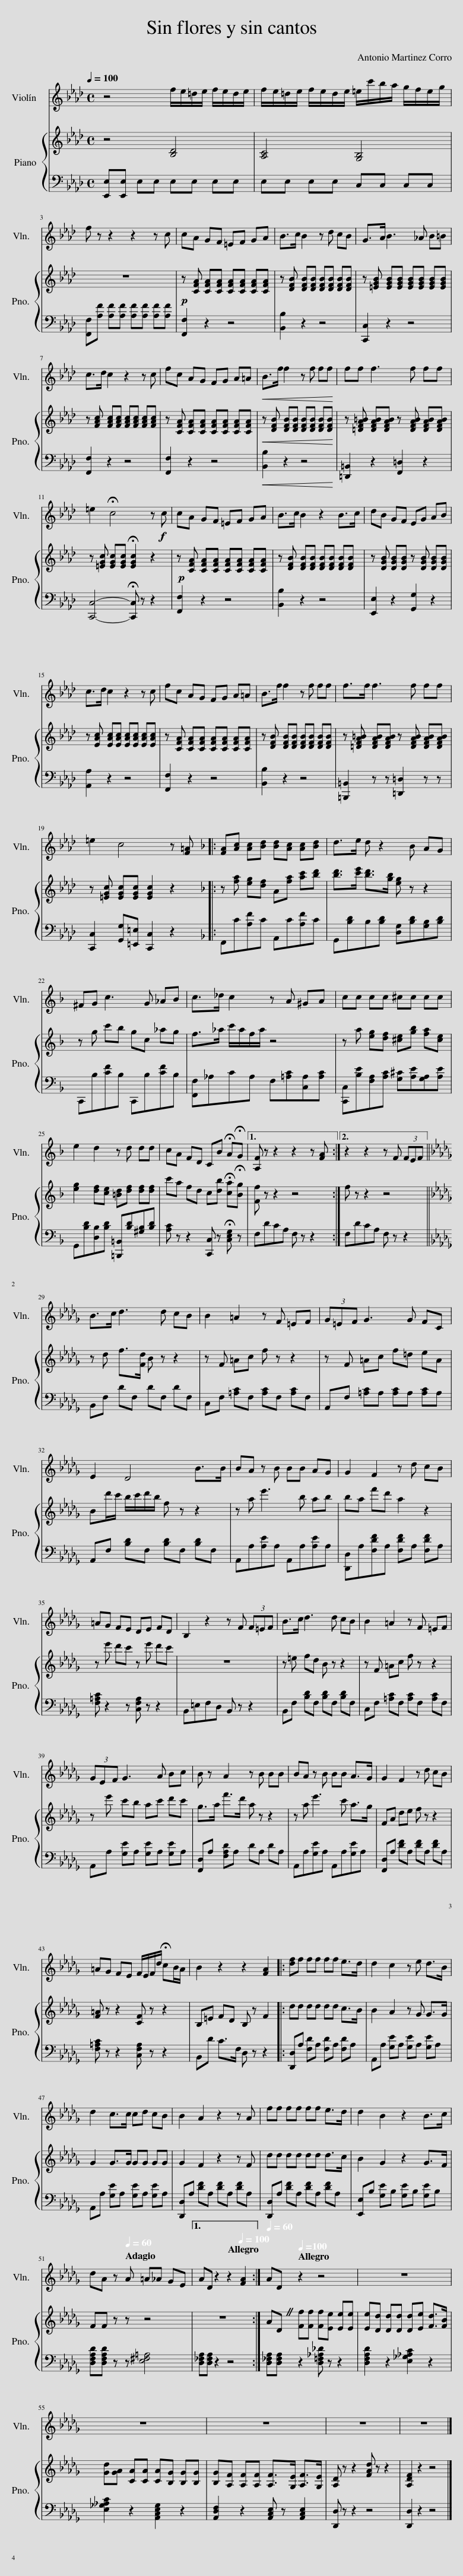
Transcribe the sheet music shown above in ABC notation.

X:1
%%score 1 { 2 | 3 }
L:1/8
Q:1/4=100
M:4/4
I:linebreak $
K:Ab
V:1 treble
V:2 treble
V:3 bass
V:1
 z4 f/e/=d/e/ f/e/d/e/ | f/e/=d/e/ f/e/d/e/ =e/c'/b/a/ g/f/e/g/ |$ f z z2 z2 z c | cA GF =EF GA | B>c B2 z d cB | %5
 G>A B3 _A B=B |$ c>d c2 z2 z c | fc AG FG A=A |!<(! B>f f2 z f ff!<)! | ff f3 f ff |$ %10
 =e2 !fermata!c4 z!f! c | cA GF =EF GA | B>c B2 z2 B>c | dB GF EG AB |$ c>d c2 z2 z c | %15
 fc AG FG A=A | B>f f2 z f ff | f>f f3 f ff |$ =e2 c4 z [F=A] |:[K:F] [FA][Ac] [Ac][Bd] [Bd][Ac] [Ac][Bd] | %20
 d>e d z2 B AG |$ ^FG c3 G _AB | c>_d c2 z A ^GA | cc cc ^cc cc |$ e2 d2 z d dd | %25
 cA FD CB !fermata!A!fermata!G |1 [A,F] z z2 z2 z [FA] :|2 z2 z2 z F (3FEF ||$[K:Db] B>c d3 d cB | B2 =A2 z F =EF | %30
 (3G=EF G3 G FC |$ E2 D4 B>B | BA z B BB AG | G2 F2 z d cB |$ =AG FE DE FD | %35
 B,2 z2 z F (3F=EF | B>c d3 d cB | B2 =A2 z F =EF |$ (3GEF G3 A Bc | B z A2 z B BB | %40
 BA z B BB A>G | G2 F2 z d cB |$ =AG FE F/E/F/d/ !fermata!cB/A/ | B2 z2 z2 [FA]2 |: [df]f ff ff e>d | %45
 d2 c2 z e d>B |$ d2 c>c cd cB | B2 A2 z2 z A | ff ff ff e>d | d2 B2 z2 B>c |$ %50
 dA z[Q:1/4=60] A =A_A GE |1 AD z2 z2[Q:1/4=100] [FA]2 :|[Q:1/4=60] AD[Q:1/4=100] z2 z4 | z8 |$ z8 | %55
 z8 | z8 | z8 |] %58
V:2
 z4 [B,D]4 | [A,C]4 [G,B,]4 |$ z8 |!p! z [CFA] [CFA][CFA] [CFA][CFA] [CFA][CFA] | z [DFB] [DFB][DFB] [DFB][DFB] [DFB][DFB] | %5
 z [=EGB] [EGB][EGB] [EGB][EGB] [EGB][EGB] |$ z [FAc] [FAc][FAc] [FAc][FAc] [FAc][FAc] | z [CFA] [CFA][CFA] [CFA][CFA] [CFA][CFA] |!<(! z [DFB] [DFB][DFB] [DFB][DFB] [DFB][DFB]!<)! | z [=DFA=B] [DFAB][DFAB] z [DFAB] [DFAB][DFAB] |$ %10
 z [=EGc] [EGc][EGc] !fermata![EGc]2 z2 | z [CFA] [CFA][CFA] [CFA][CFA] [CFA][CFA] | z [DFB] [DFB][DFB] [DFB][DFB] [DFB][DFB] | z [DGB] [DGB][DGB] z [DGB] [DGB][DGB] |$ z [EAc] [EAc][EAc] [EAc][EAc] [EAc][EAc] | %15
 z [CFA] [CFA][CFA] [CFA][CFA] [CFA][CFA] | z [DFB] [DFB][DFB] [DFB][DFB] [DFB][DFB] | z [=DFA=B] [DFAB][DFAB] z [DFAB] [DFAB][DFAB] |$ z [=EGc] [EGc][EGc] [EGc]2 z2 |:[K:F] z [fa] [eg][df] A[fa] [ac'][bd'] | %20
 [bd']>[c'e'] [bd']>[gb] [eg] z z2 |$ z g c'b gc _ag | f>_a c'/a/f/a/ z4 | z a [eg][df] [^ce][gb] [fa][ce] |$ [eg]2 [df][ce] [=Bd][df] [df][df] | %25
 c'a fd c[db] !fermata![ca]!fermata![Bg] |1 [Ff] z z2 z4 :|2 f z z2 z4 ||$[K:Db] z d f>[Fd] B z z2 | z F =Ac f z z2 | %30
 z F =Ac f=d eA |$ Bd'/c'/ b/c'/d'/b/ f z z2 | z a e'3 b ab | ba f'd' a2 z2 |$ z e' d'c' z e' d'c' | %35
 z8 | z =e fd B z z2 | z F =Ac f z z2 |$ z e' c'b ac' d'c' | g>a f'>d' a z z2 | %40
 z a e'3 c' a>g | FA de f z z2 |$ [F=A] z z2 [CF] z z2 | B,=E FD B, z F2 |: dd dd dd c>B | %45
 B2 A2 z G G>G |$ G2 G>G GG GG | G2 F2 z2 z F | dd dd dd d>c | B2 G2 z2 G>F |$ %50
 FF z z z4 |1 z8 :| AD [Ff][Ff] [Ff][Ee] [Ee][Ee] | [Ee][Dd] [Dd][Dd] [Dd][Ee] [Fd]>[FB] |$ [Gd][GA] [CA][CA] [CA][B,G] [B,G][B,G] | %55
 [B,G][A,F] [A,F][A,F] [A,F]>[G,E] [A,F]>[G,E] | [A,D] z z2 [FAd] z z2 | [A,DF]2 z2 z4 |] %58
V:3
 [E,,E,][E,,E,] E,E, E,E, E,E, | E,E, E,E, C,C, C,C, |$ [F,,F,][A,F] [A,F][A,F] [A,F][A,F] [A,F][A,F] | [F,,F,]2 z2 z4 | [B,,B,]2 z2 z4 | %5
 [C,,C,]2 z2 z4 |$ [F,,F,]2 z2 z4 | [F,,F,]2 z2 z4 |!<(! [B,,B,]2 z2 z4!<)! | [=D,,=B,,]2 z2 [F,,=D,]2 z2 |$ %10
 [C,,C,]4- !fermata![C,,C,] z z2 |!p! [F,,F,]2 z2 z4 | [B,,B,]2 z2 z4 | [E,,E,]2 z2 [G,,G,]2 z2 |$ [A,,A,]2 z2 z4 | %15
 [F,,F,]2 z2 z4 | [B,,B,]2 z2 z4 | [=B,,,=B,,]2 z z [=D,,=D,]2 z z |$ [C,,C,]2 [G,,G,][=E,,=E,] [C,,C,]2 z2 |:[K:F] F,,C[A,F]C A,,C[A,F]C | %20
 G,,[B,D]B,[B,D] [D,G,][B,D][G,B,][B,D] |$ C,,B,[CF]B, C,,B,[CF]B, | [F,,F,]_A,CA, F,[=A,C][C,A,][A,C] | [C,,C,][B,E][F,A,][A,C] [G,^C][A,E][G,A,][A,E] |$ G,,[B,D][D,B,][B,D] [=B,,,=B,,][B,D][^G,B,][B,D] | %25
 [A,C] z z2 [C,,C,] z !fermata![C,E,G,] z |1 F,DCA, F, z z2 :|2 F,DCA, F, z z2 ||$[K:Db] B,,F, DF, DF, DF, | C,F, [=A,C]F, [A,C]F, [A,C]F, | %30
 A,,F, [=A,C]A, [A,C]A, [A,C]A, |$ A,,F, [B,D]F, [B,D]F, [B,D]F, | A,,A,[A,E]A, A,,A,[A,E]A, | [D,,D,]A,[F,DF]A, [F,DF]A, [F,DF]A, |$ [F,=A,C] z2 z [C,F,A,] z z2 | %35
 B,,=E,F,D, B,, z z2 | B,,F, [B,D]F, [B,D]F, [B,D]F, | C,F, [=A,C]F, [A,C]F, [A,C]F, |$ A,,A, [G,E]A, [G,E]A, [G,E]A, | [F,,D,]A, [F,A,D]A, DA, DA, | %40
 A,,A,[G,E]A, A,,A,[G,E]A, | [F,,D,]A, [DF]A, [DF]A, [DF]A, |$ [F,=A,C] z z2 [C,F,A,] z z2 | B,,D C>F, D, z z2 |: [D,,D,]A, [F,D]A, [F,D]A, [F,D]A, | %45
 A,,A, [G,E]A, [G,E]A, [G,E]A, |$ A,,A, [G,E]A, [G,E]A, [G,E]A, | [D,,D,]A, [DF]A, [DF]A, [DF]A, | [D,,D,]A, [DF]A, [DF]A, [DF]A, | [E,,E,]B, [G,E]B, [G,E]B, [G,E]B, |$ %50
 [D,F,A,D][D,F,A,D] z z [E,^F,=A,]4 |1 [D,_F,A,][D,F,A,] z2 z4 :| [D,_F,A,][D,F,A,] z2 [D,=F,_A,_D] z z2 | [D,F,A,D]2 z2 [E,_G,_A,C]2 z2 |$ [E,_G,_A,C]2 z2 [A,,C,E,G,]2 z2 | %55
 [A,,D,F,]2 z2 [A,,C,E,] z [A,,C,E,]2 | [D,,D,] z z2 z4 | [D,,D,]2 z2 z4 |] %58
